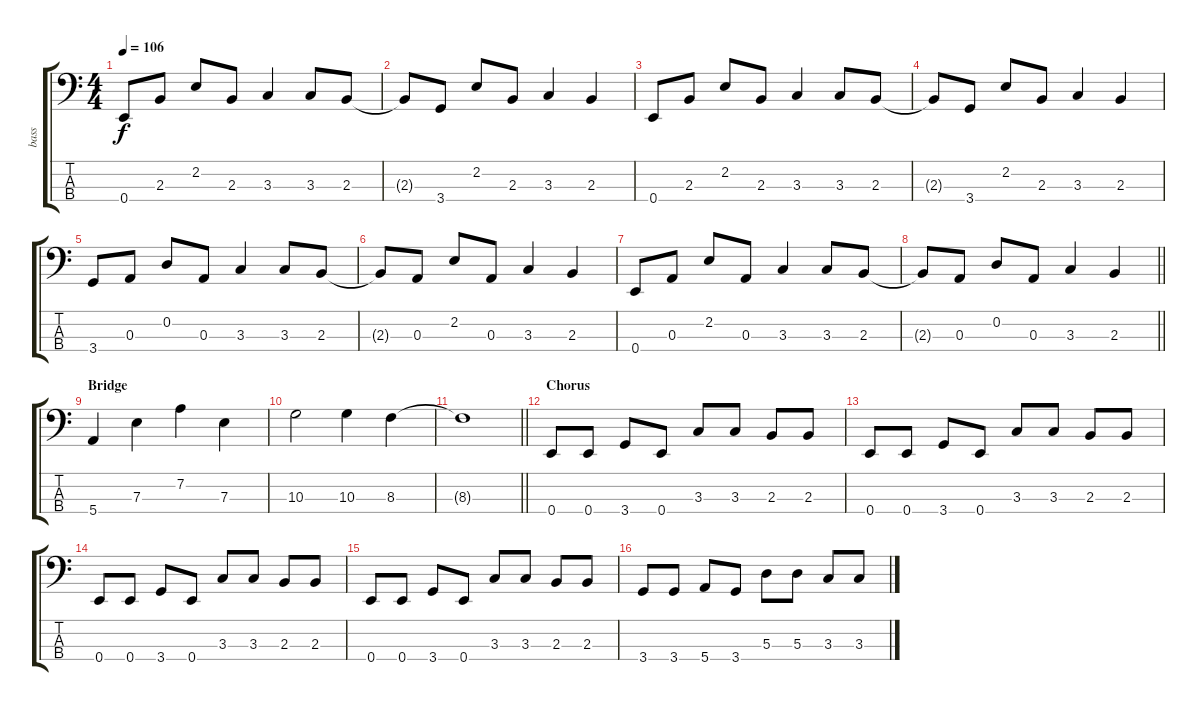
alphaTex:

\track ("bass" "bass") {instrument electricbassfinger}
\staff {score tabs}
\tuning (G2 D2 A1 E1) {hide}
\ts (4 4)
\tempo 106
\clef f4
\ks c
0.4.8{dy f} 2.3.8 2.2.8 2.3.8 3.3.4 3.3.8 2.3.8 |
2.3{t}.8 3.4.8 2.2.8 2.3.8 3.3.4 2.3.4 |
0.4.8 2.3.8 2.2.8 2.3.8 3.3.4 3.3.8 2.3.8 |
2.3{t}.8 3.4.8 2.2.8 2.3.8 3.3.4 2.3.4 |
3.4.8 0.3.8 0.2.8 0.3.8 3.3.4 3.3.8 2.3.8 |
2.3{t}.8 0.3.8 2.2.8 0.3.8 3.3.4 2.3.4 |
0.4.8 0.3.8 2.2.8 0.3.8 3.3.4 3.3.8 2.3.8 |
\barLineRight lightlight
2.3{t}.8 0.3.8 0.2.8 0.3.8 3.3.4 2.3.4 |
\section ("" "Bridge")
5.4.4 7.3.4 7.2.4 7.3.4 |
10.3.2 10.3.4 8.3.4 |
\barLineRight lightlight
8.3{t}.1 |
\section ("" "Chorus")
0.4.8 0.4.8 3.4.8 0.4.8 3.3.8 3.3.8 2.3.8 2.3.8 |
0.4.8 0.4.8 3.4.8 0.4.8 3.3.8 3.3.8 2.3.8 2.3.8 |
0.4.8 0.4.8 3.4.8 0.4.8 3.3.8 3.3.8 2.3.8 2.3.8 |
0.4.8 0.4.8 3.4.8 0.4.8 3.3.8 3.3.8 2.3.8 2.3.8 |
3.4.8 3.4.8 5.4.8 3.4.8 5.3.8 5.3.8 3.3.8 3.3.8
